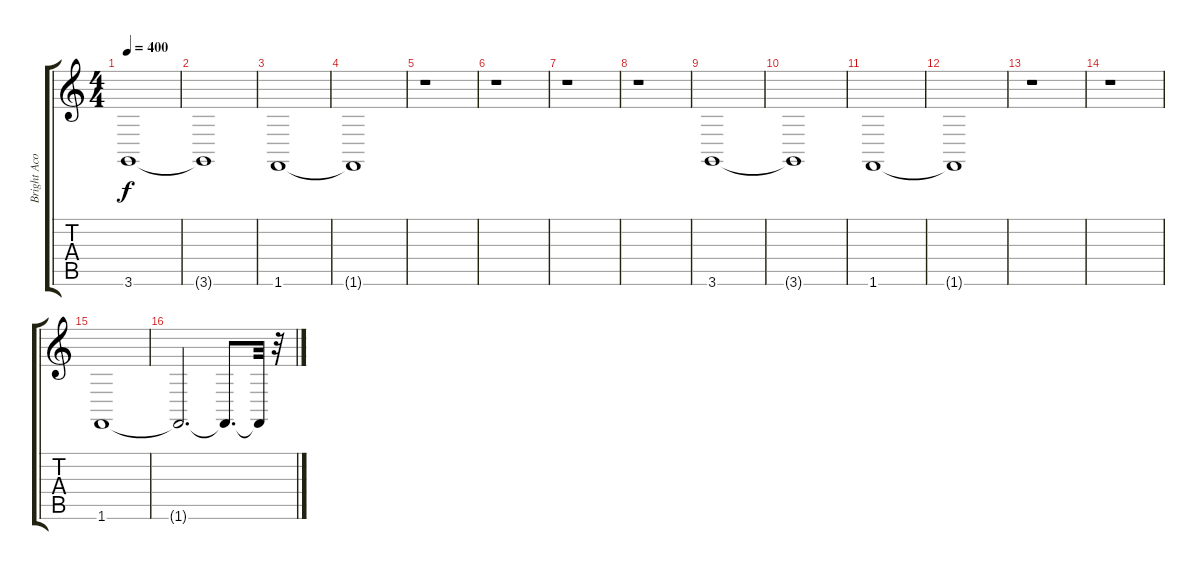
\track ("Bright Acoustic Piano" "Bright Aco") {instrument brightacousticpiano}
\staff {score tabs}
\tuning (E4 B3 G3 D3 A2 E2) {hide}
\ts (4 4)
\tempo 400
\clef g2
\ks c
3.6.1{dy f} |
3.6{t}.1 |
1.6.1 |
1.6{t}.1 |
r.1 |
r.1 |
r.1 |
r.1 |
3.6.1 |
3.6{t}.1 |
1.6.1 |
1.6{t}.1 |
r.1 |
r.1 |
1.6.1 |
1.6{t}.2{d} 1.6{t}.8{d} 1.6{t}.32 r.32
